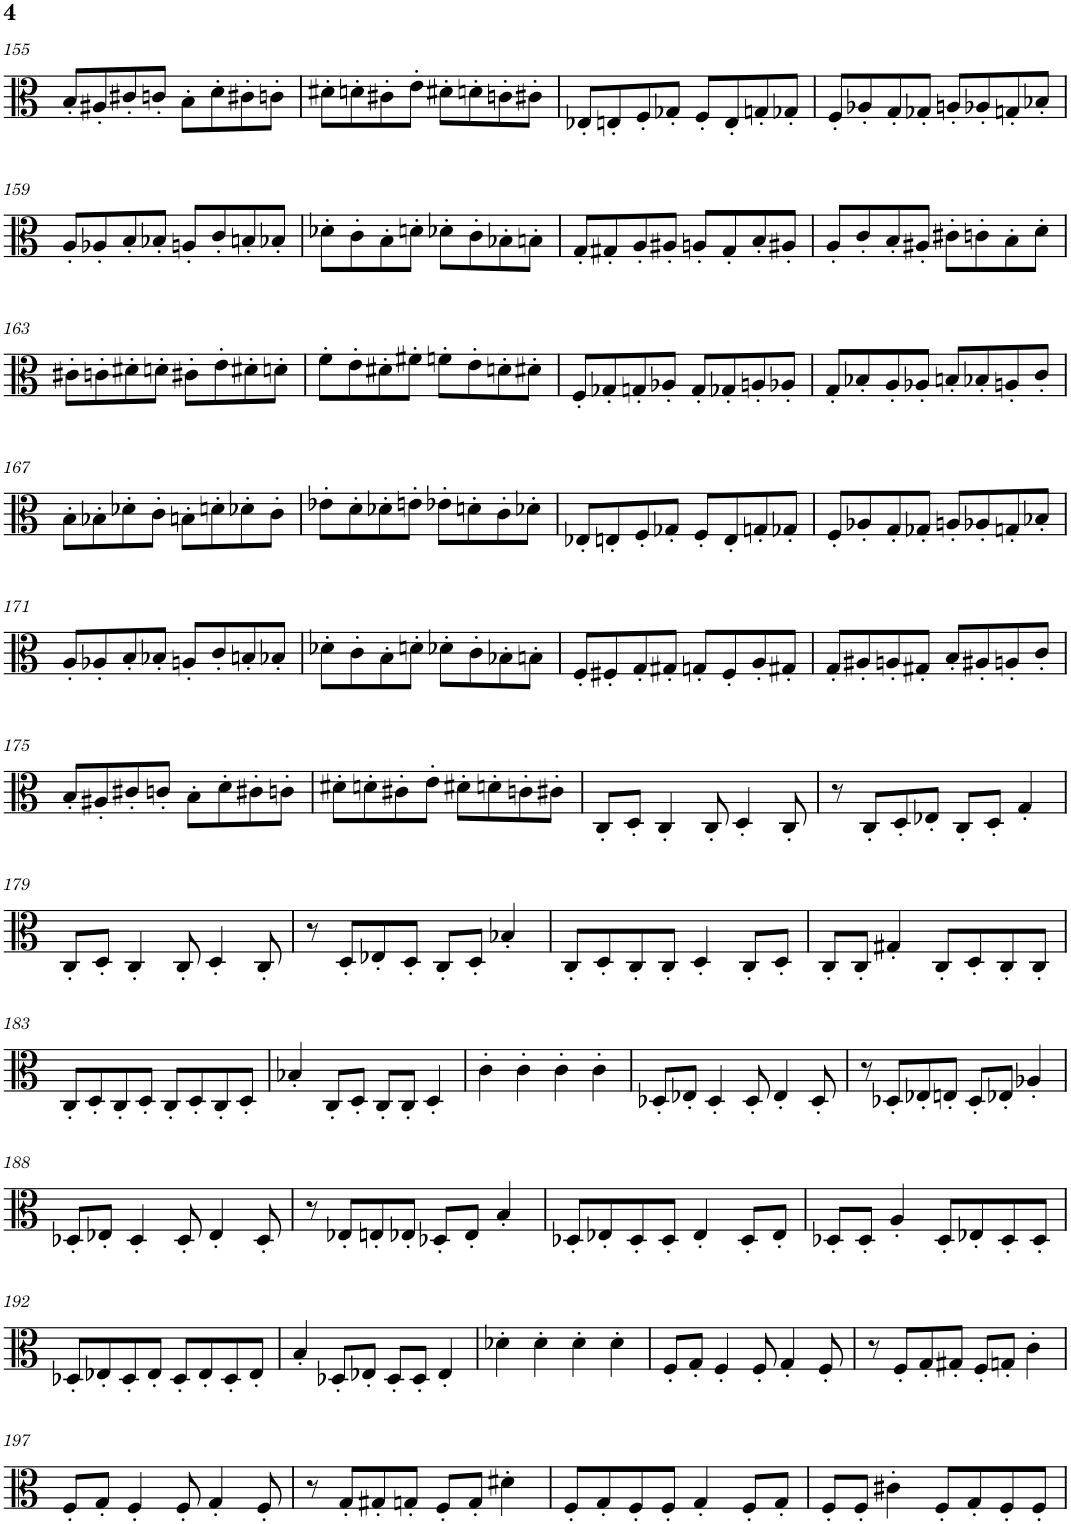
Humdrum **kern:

**kern
*part1
*staff1
*I"Viola
*I'Vla.
!!LO:PB:g=z
*clefC3
*k[]
*M4/4
=155
8B'/L
8A#X'/
8c#X'/
8cn'/J
8B'\L
8d'\
8c#X'\
8cn'\J
=156
8d#X'\L
8dn'\
8c#X'\
8e'\J
8d#X'\L
8dn'\
8cn'\
8c#X'\J
=157
8E-X'/L
8En'/
8F'/
8G-X'/J
8F'/L
8E'/
8Gn'/
8G-X'/J
=158
8F'/L
8A-X'/
8G'/
8G-X'/J
8An'/L
8A-X'/
8Gn'/
8B-X'/J
!!LO:LB:g=z
=159
8A'/L
8A-X'/
8B'/
8B-X'/J
8An'/L
8c'/
8Bn'/
8B-X'/J
=160
8d-X'\L
8c'\
8B'\
8dn'\J
8d-X'\L
8c'\
8B-X'\
8Bn'\J
=161
8G'/L
8G#X'/
8A'/
8A#X'/J
8An'/L
8G#'/
8B'/
8A#X'/J
=162
8A'/L
8c'/
8B'/
8A#X'/J
8c#X'\L
8cn'\
8B'\
8d'\J
!!LO:LB:g=z
=163
8c#X'\L
8cn'\
8d#X'\
8dn'\J
8c#X'\L
8e'\
8d#X'\
8dn'\J
=164
8f'\L
8e'\
8d#X'\
8f#X'\J
8fn'\L
8e'\
8dn'\
8d#X'\J
=165
8F'/L
8G-X'/
8Gn'/
8A-X'/J
8G'/L
8G-X'/
8An'/
8A-X'/J
=166
8G'/L
8B-X'/
8A'/
8A-X'/J
8Bn'/L
8B-X'/
8An'/
8c'/J
!!LO:LB:g=z
=167
8B'\L
8B-X'\
8d-X'\
8c'\J
8Bn'\L
8dn'\
8d-X'\
8c'\J
=168
8e-X'\L
8d'\
8d-X'\
8en'\J
8e-X'\L
8dn'\
8c'\
8d-X'\J
=169
8E-X'/L
8En'/
8F'/
8G-X'/J
8F'/L
8E'/
8Gn'/
8G-X'/J
=170
8F'/L
8A-X'/
8G'/
8G-X'/J
8An'/L
8A-X'/
8Gn'/
8B-X'/J
!!LO:LB:g=z
=171
8A'/L
8A-X'/
8B'/
8B-X'/J
8An'/L
8c'/
8Bn'/
8B-X'/J
=172
8d-X'\L
8c'\
8B'\
8dn'\J
8d-X'\L
8c'\
8B-X'\
8Bn'\J
=173
8F'/L
8F#X'/
8G'/
8G#X'/J
8Gn'/L
8F#'/
8A'/
8G#X'/J
=174
8G'/L
8A#X'/
8An'/
8G#X'/J
8B'/L
8A#X'/
8An'/
8c'/J
!!LO:LB:g=z
=175
8B'/L
8A#X'/
8c#X'/
8cn'/J
8B'\L
8d'\
8c#X'\
8cn'\J
=176
8d#X'\L
8dn'\
8c#X'\
8e'\J
8d#X'\L
8dn'\
8cn'\
8c#X'\J
=177
8C'/L
8D'/J
4C'/
8C'/
4D'/
8C'/
=178
8r
8C'/L
8D'/
8E-X'/J
8C'/L
8D'/J
4G'/
!!LO:LB:g=z
=179
8C'/L
8D'/J
4C'/
8C'/
4D'/
8C'/
=180
8r
8D'/L
8E-X'/
8D'/J
8C'/L
8D'/J
4B-X'/
=181
8C'/L
8D'/
8C'/
8C'/J
4D'/
8C'/L
8D'/J
=182
8C'/L
8C'/J
4G#X'/
8C'/L
8D'/
8C'/
8C'/J
!!LO:LB:g=z
=183
8C'/L
8D'/
8C'/
8D'/J
8C'/L
8D'/
8C'/
8D'/J
=184
4B-X'/
8C'/L
8D'/J
8C'/L
8C'/J
4D'/
=185
4c'\
4c'\
4c'\
4c'\
=186
8D-X'/L
8E-X'/J
4D-'/
8D-'/
4E-'/
8D-'/
=187
8r
8D-X'/L
8E-X'/
8En'/J
8D-'/L
8E-X'/J
4A-X'/
!!LO:LB:g=z
=188
8D-X'/L
8E-X'/J
4D-'/
8D-'/
4E-'/
8D-'/
=189
8r
8E-X'/L
8En'/
8E-X'/J
8D-X'/L
8E-'/J
4B'/
=190
8D-X'/L
8E-X'/
8D-'/
8D-'/J
4E-'/
8D-'/L
8E-'/J
=191
8D-X'/L
8D-'/J
4A'/
8D-'/L
8E-X'/
8D-'/
8D-'/J
!!LO:LB:g=z
=192
8D-X'/L
8E-X'/
8D-'/
8E-'/J
8D-'/L
8E-'/
8D-'/
8E-'/J
=193
4B'/
8D-X'/L
8E-X'/J
8D-'/L
8D-'/J
4E-'/
=194
4d-X'\
4d-'\
4d-'\
4d-'\
=195
8F'/L
8G'/J
4F'/
8F'/
4G'/
8F'/
=196
8r
8F'/L
8G'/
8G#X'/J
8F'/L
8Gn'/J
4c'\
!!LO:LB:g=z
=197
8F'/L
8G'/J
4F'/
8F'/
4G'/
8F'/
=198
8r
8G'/L
8G#X'/
8Gn'/J
8F'/L
8G'/J
4d#X'\
=199
8F'/L
8G'/
8F'/
8F'/J
4G'/
8F'/L
8G'/J
=200
8F'/L
8F'/J
4c#X'\
8F'/L
8G'/
8F'/
8F'/J
=
*-
